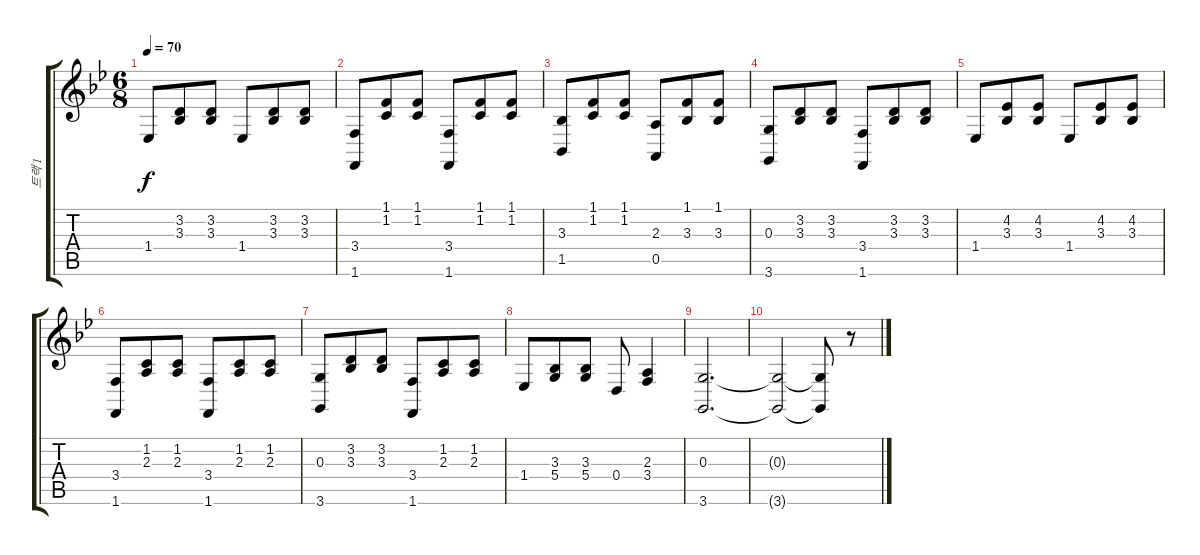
\track ("트랙 1" "트랙 1") {instrument stringensemble1}
\staff {score tabs}
\tuning (E4 B3 G3 D3 A2 E2) {hide}
\ts (6 8)
\tempo 70
\clef g2
\ks bb
1.4.8{dy f} (3.2 3.3).8 (3.2 3.3).8 1.4.8 (3.2 3.3).8 (3.2 3.3).8 |
(3.4 1.6).8 (1.1 1.2).8 (1.1 1.2).8 (3.4 1.6).8 (1.1 1.2).8 (1.1 1.2).8 |
(3.3 1.5).8 (1.1 1.2).8 (1.1 1.2).8 (2.3 0.5).8 (1.1 3.3).8 (1.1 3.3).8 |
(0.3 3.6).8 (3.2 3.3).8 (3.2 3.3).8 (3.4 1.6).8 (3.2 3.3).8 (3.2 3.3).8 |
1.4.8 (4.2 3.3).8 (4.2 3.3).8 1.4.8 (4.2 3.3).8 (4.2 3.3).8 |
(3.4 1.6).8 (1.2 2.3).8 (1.2 2.3).8 (3.4 1.6).8 (1.2 2.3).8 (1.2 2.3).8 |
(0.3 3.6).8 (3.2 3.3).8 (3.2 3.3).8 (3.4 1.6).8 (1.2 2.3).8 (1.2 2.3).8 |
1.4.8 (3.3 5.4).8 (3.3 5.4).8 0.4.8 (2.3 3.4).4 |
(0.3 3.6).2{d} |
(0.3{t} 3.6{t}).2 (0.3{t} 3.6{t}).8 r.8
